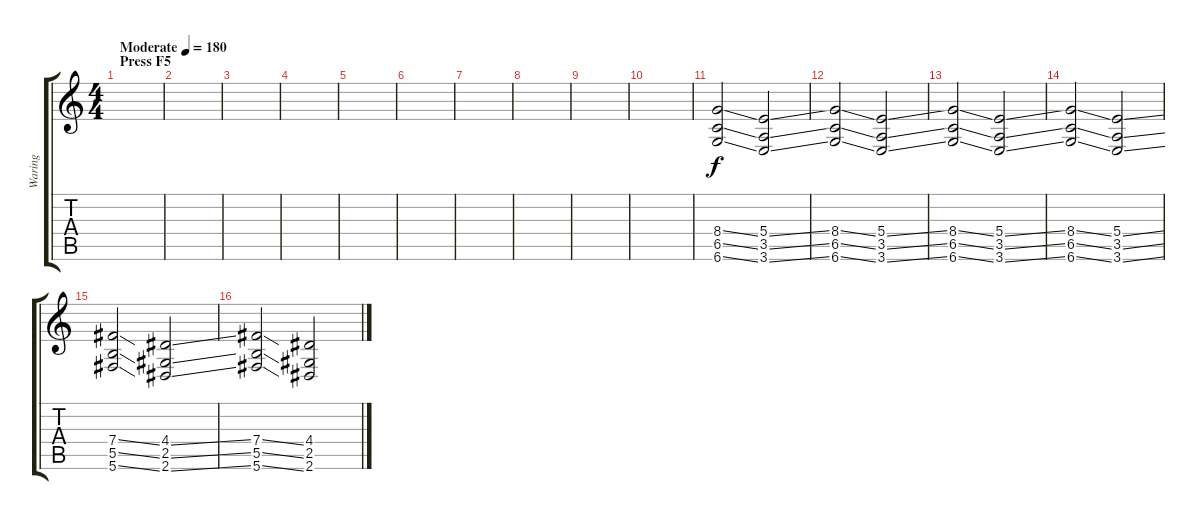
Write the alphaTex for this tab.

\track ("Waring" "Waring") {instrument distortionguitar}
\staff {score tabs}
\tuning (Db4 Ab3 E3 B2 Gb2 Db2) {hide}
\ts (4 4)
\section ("" "Press F5")
\tempo (180 "Moderate")
\clef g2
\ks c
|
|
|
|
|
|
|
|
|
|
(8.4{ss} 6.5{ss} 6.6{ss}).2 (5.4{ss} 3.5{ss} 3.6{ss}).2 |
(8.4{ss} 6.5{ss} 6.6{ss}).2 (5.4{ss} 3.5{ss} 3.6{ss}).2 |
(8.4{ss} 6.5{ss} 6.6{ss}).2 (5.4{ss} 3.5{ss} 3.6{ss}).2 |
(8.4{ss} 6.5{ss} 6.6{ss}).2 (5.4{ss} 3.5{ss} 3.6{ss}).2 |
(7.4{ss} 5.5{ss} 5.6{ss}).2 (4.4{ss} 2.5{ss} 2.6{ss}).2 |
(7.4{ss} 5.5{ss} 5.6{ss}).2 (4.4{ss} 2.5{ss} 2.6{ss}).2
